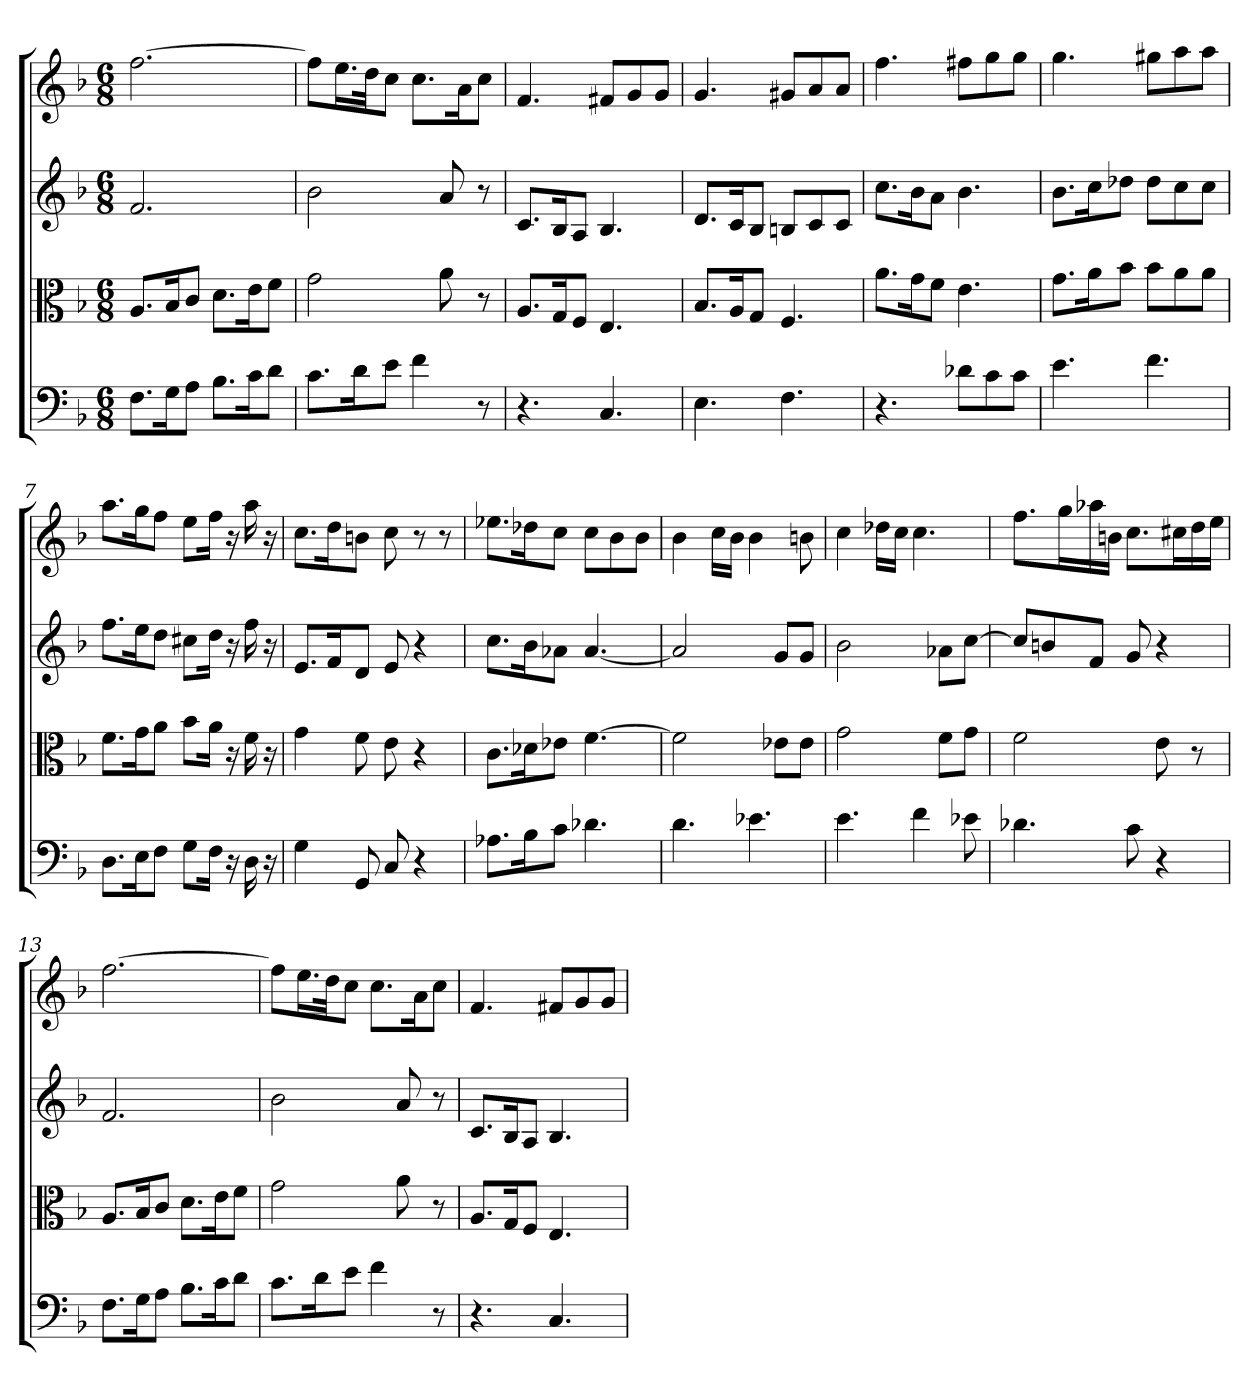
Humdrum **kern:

**kern	**kern	**kern	**kern
*part4	*part3	*part2	*part1
*staff4	*staff3	*staff2	*staff1
*clefF4	*clefC3	*	*
*k[b-]	*k[b-]	*k[b-]	*k[b-]
*F:	*F:	*F:	*F:
*M6/8	*M6/8	*M6/8	*M6/8
=	=	=	=
8.F\L	8.A/L	2.f	[2.ff
16G\K	16B-/K	.	.
8A\J	8c/J	.	.
8.B-\L	8.d\L	.	.
16c\K	16e\K	.	.
8d\J	8f\J	.	.
=2	=2	=2	=2
8.c\L	2g	2b-	8ffL]
.	.	.	16.eeL
16d\K	.	.	.
.	.	.	32ddJk
8e\J	.	.	8ccJ
4f	.	.	8.ccL
.	8a	8a	.
.	.	.	16aK
8r	8r	8r	8ccJ
=3	=3	=3	=3
4.r	8.A/L	8.cL	4.f
.	16G/K	16B-K	.
.	8F/J	8AJ	.
4.C	4.E	4.B-	8f#XL
.	.	.	8g
.	.	.	8gJ
=4	=4	=4	=4
4.E	8.B-/L	8.dL	4.g
.	16A/K	16cK	.
.	8G/J	8B-J	.
4.F	4.F	8BnL	8g#XL
.	.	8c	8a
.	.	8cJ	8aJ
=5	=5	=5	=5
4.r	8.a\L	8.ccL	4.ff
.	16g\K	16b-K	.
.	8f\J	8aJ	.
8d-X\L	4.e	4.b-	8ff#XL
8c\	.	.	8gg
8c\J	.	.	8ggJ
=6	=6	=6	=6
4.e	8.g\L	8.b-L	4.gg
.	16a\K	16ccK	.
.	8b-\J	8dd-XJ	.
4.f	8b-\L	8dd-L	8gg#XL
.	8a\	8cc	8aa
.	8a\J	8ccJ	8aaJ
=7	=7	=7	=7
8.D\L	8.f\L	8.ffL	8.aaL
16E\K	16g\K	16eeK	16ggK
8F\J	8a\J	8ddJ	8ffJ
8G\L	8b-\L	8cc#XL	8eeL
16F\Jk	16a\Jk	16ddJk	16ffJk
16r	16r	16r	16r
16D	16f	16ff	16aa
16r	16r	16r	16r
=8	=8	=8	=8
4G	4g	8.eL	8.ccL
.	.	16fK	16ddK
8GG	8f	8dJ	8bnJ
8C	8e	8e	8cc
4r	4r	4r	8r
.	.	.	8r
=9	=9	=9	=9
8.A-X\L	8.c\L	8.ccL	8.ee-XL
16B-\K	16d-X\K	16b-K	16dd-XK
8c\J	8e-X\J	8a-XJ	8ccJ
4.d-X	[4.f	[4.a-	8ccL
.	.	.	8b-
.	.	.	8b-J
=10	=10	=10	=10
4.d	2f]	2a-]	4b-
.	.	.	16ccLL
.	.	.	16b-JJ
4.e-X	.	.	4b-
.	8e-X\L	8gL	.
.	8e-\J	8gJ	8bn
=11	=11	=11	=11
4.e	2g	2b-	4cc
.	.	.	16dd-XLL
.	.	.	16ccJJ
4f	.	.	4.cc
.	8f\L	8a-XL	.
8e-X	8g\J	[8ccJ	.
=12	=12	=12	=12
4.d-X	2f	8ccL]	8.ffL
.	.	8bn	.
.	.	.	16ggL
.	.	8fJ	16aa-X
.	.	.	16bnJJ
8c	.	8g	8.ccL
4r	8e	4r	.
.	.	.	16cc#XL
.	8r	.	16dd
.	.	.	16eeJJ
=13	=13	=13	=13
8.F\L	8.A/L	2.f	[2.ff
16G\K	16B-/K	.	.
8A\J	8c/J	.	.
8.B-\L	8.d\L	.	.
16c\K	16e\K	.	.
8d\J	8f\J	.	.
=14	=14	=14	=14
8.c\L	2g	2b-	8ffL]
.	.	.	16.eeL
16d\K	.	.	.
.	.	.	32ddJk
8e\J	.	.	8ccJ
4f	.	.	8.ccL
.	8a	8a	.
.	.	.	16aK
8r	8r	8r	8ccJ
=15	=15	=15	=15
4.r	8.A/L	8.cL	4.f
.	16G/K	16B-K	.
.	8F/J	8AJ	.
4.C	4.E	4.B-	8f#XL
.	.	.	8g
.	.	.	8gJ
=	=	=	=
*-	*-	*-	*-
